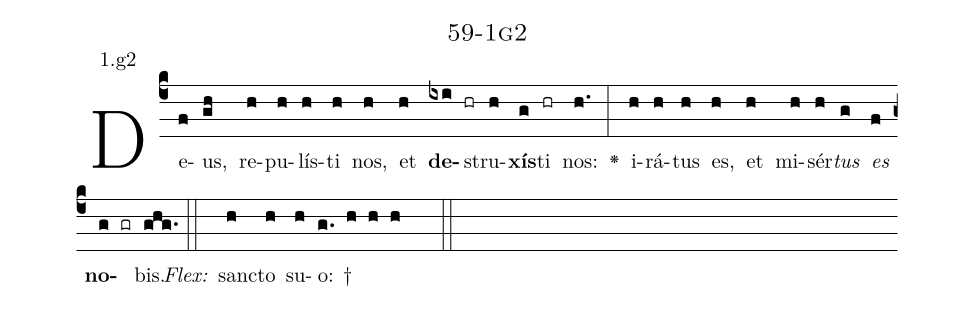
name: 59-1g2;
annotation: 1.g2;
%%
(c4)De(f)us,(gh) re(h)pu(h)lís(h)ti(h) nos,(h) et(h) <b>de</b>(ixi hr)stru(h)<b>xís</b>(g)ti(hr) nos:(h.) <v>\greheightstar</v>(:) i(h)rá(h)tus(h) es,(h) et(h) mi(h)sér(h)<i>tus</i>(g) <i>es</i>(f) <b>no</b>(g gr)bis.(ghg.) (::)
<i>Flex:</i>()  sanc(h)to(h) su(h)o: †(g. h h h  ::)

%E(h) u(h) o(g) u(f) a(g) e.(ghg.) (::)
